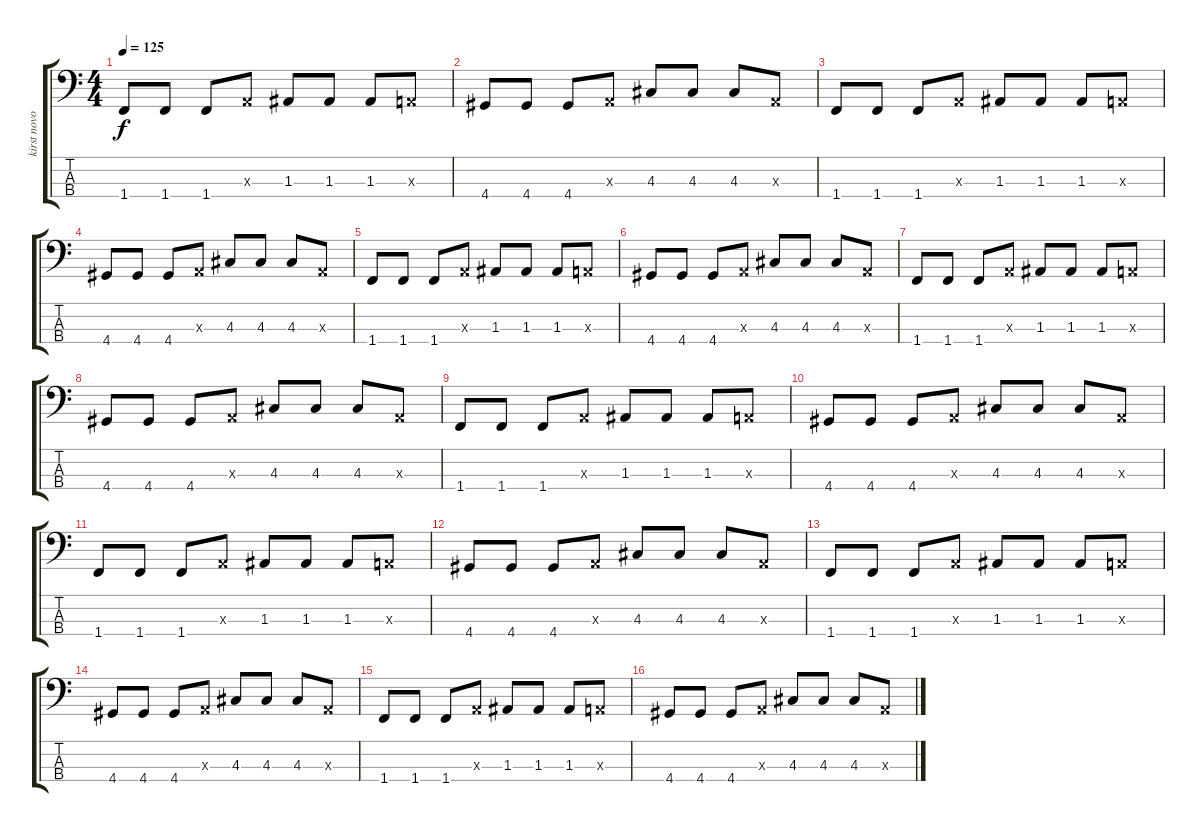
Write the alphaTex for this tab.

\track ("kirst novoselic" "kirst novo") {instrument electricbasspick}
\staff {score tabs}
\tuning (G2 D2 A1 E1) {hide}
\ts (4 4)
\tempo 125
\clef f4
\ks c
1.4.8{dy f} 1.4.8 1.4.8 0.3{x}.8 1.3.8 1.3.8 1.3.8 0.3{x}.8 |
4.4.8 4.4.8 4.4.8 0.3{x}.8 4.3.8 4.3.8 4.3.8 0.3{x}.8 |
1.4.8 1.4.8 1.4.8 0.3{x}.8 1.3.8 1.3.8 1.3.8 0.3{x}.8 |
4.4.8 4.4.8 4.4.8 0.3{x}.8 4.3.8 4.3.8 4.3.8 0.3{x}.8 |
1.4.8 1.4.8 1.4.8 0.3{x}.8 1.3.8 1.3.8 1.3.8 0.3{x}.8 |
4.4.8 4.4.8 4.4.8 0.3{x}.8 4.3.8 4.3.8 4.3.8 0.3{x}.8 |
1.4.8 1.4.8 1.4.8 0.3{x}.8 1.3.8 1.3.8 1.3.8 0.3{x}.8 |
4.4.8 4.4.8 4.4.8 0.3{x}.8 4.3.8 4.3.8 4.3.8 0.3{x}.8 |
1.4.8 1.4.8 1.4.8 0.3{x}.8 1.3.8 1.3.8 1.3.8 0.3{x}.8 |
4.4.8 4.4.8 4.4.8 0.3{x}.8 4.3.8 4.3.8 4.3.8 0.3{x}.8 |
1.4.8 1.4.8 1.4.8 0.3{x}.8 1.3.8 1.3.8 1.3.8 0.3{x}.8 |
4.4.8 4.4.8 4.4.8 0.3{x}.8 4.3.8 4.3.8 4.3.8 0.3{x}.8 |
1.4.8 1.4.8 1.4.8 0.3{x}.8 1.3.8 1.3.8 1.3.8 0.3{x}.8 |
4.4.8 4.4.8 4.4.8 0.3{x}.8 4.3.8 4.3.8 4.3.8 0.3{x}.8 |
1.4.8 1.4.8 1.4.8 0.3{x}.8 1.3.8 1.3.8 1.3.8 0.3{x}.8 |
4.4.8 4.4.8 4.4.8 0.3{x}.8 4.3.8 4.3.8 4.3.8 0.3{x}.8
